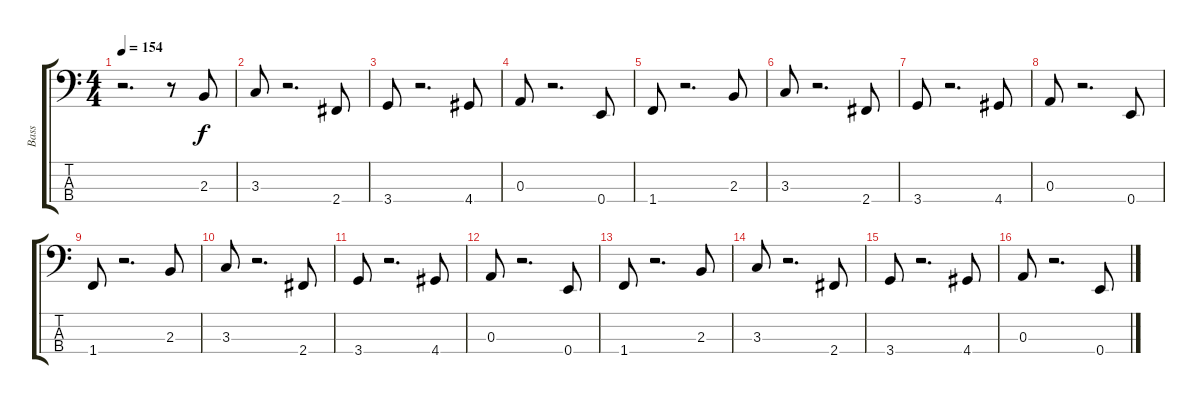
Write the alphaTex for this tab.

\track ("Bass" "Bass") {instrument electricbassfinger}
\staff {score tabs}
\tuning (G2 D2 A1 E1) {hide}
\ts (4 4)
\tempo 154
\clef f4
\ks c
r.2{d dy f instrument electricbassfinger} r.8 2.3.8 |
3.3.8 r.2{d} 2.4.8 |
3.4.8 r.2{d} 4.4.8 |
0.3.8 r.2{d} 0.4.8 |
1.4.8 r.2{d} 2.3.8 |
3.3.8 r.2{d} 2.4.8 |
3.4.8 r.2{d} 4.4.8 |
0.3.8 r.2{d} 0.4.8 |
1.4.8 r.2{d} 2.3.8 |
3.3.8 r.2{d} 2.4.8 |
3.4.8 r.2{d} 4.4.8 |
0.3.8 r.2{d} 0.4.8 |
1.4.8 r.2{d} 2.3.8 |
3.3.8 r.2{d} 2.4.8 |
3.4.8 r.2{d} 4.4.8 |
0.3.8 r.2{d} 0.4.8
